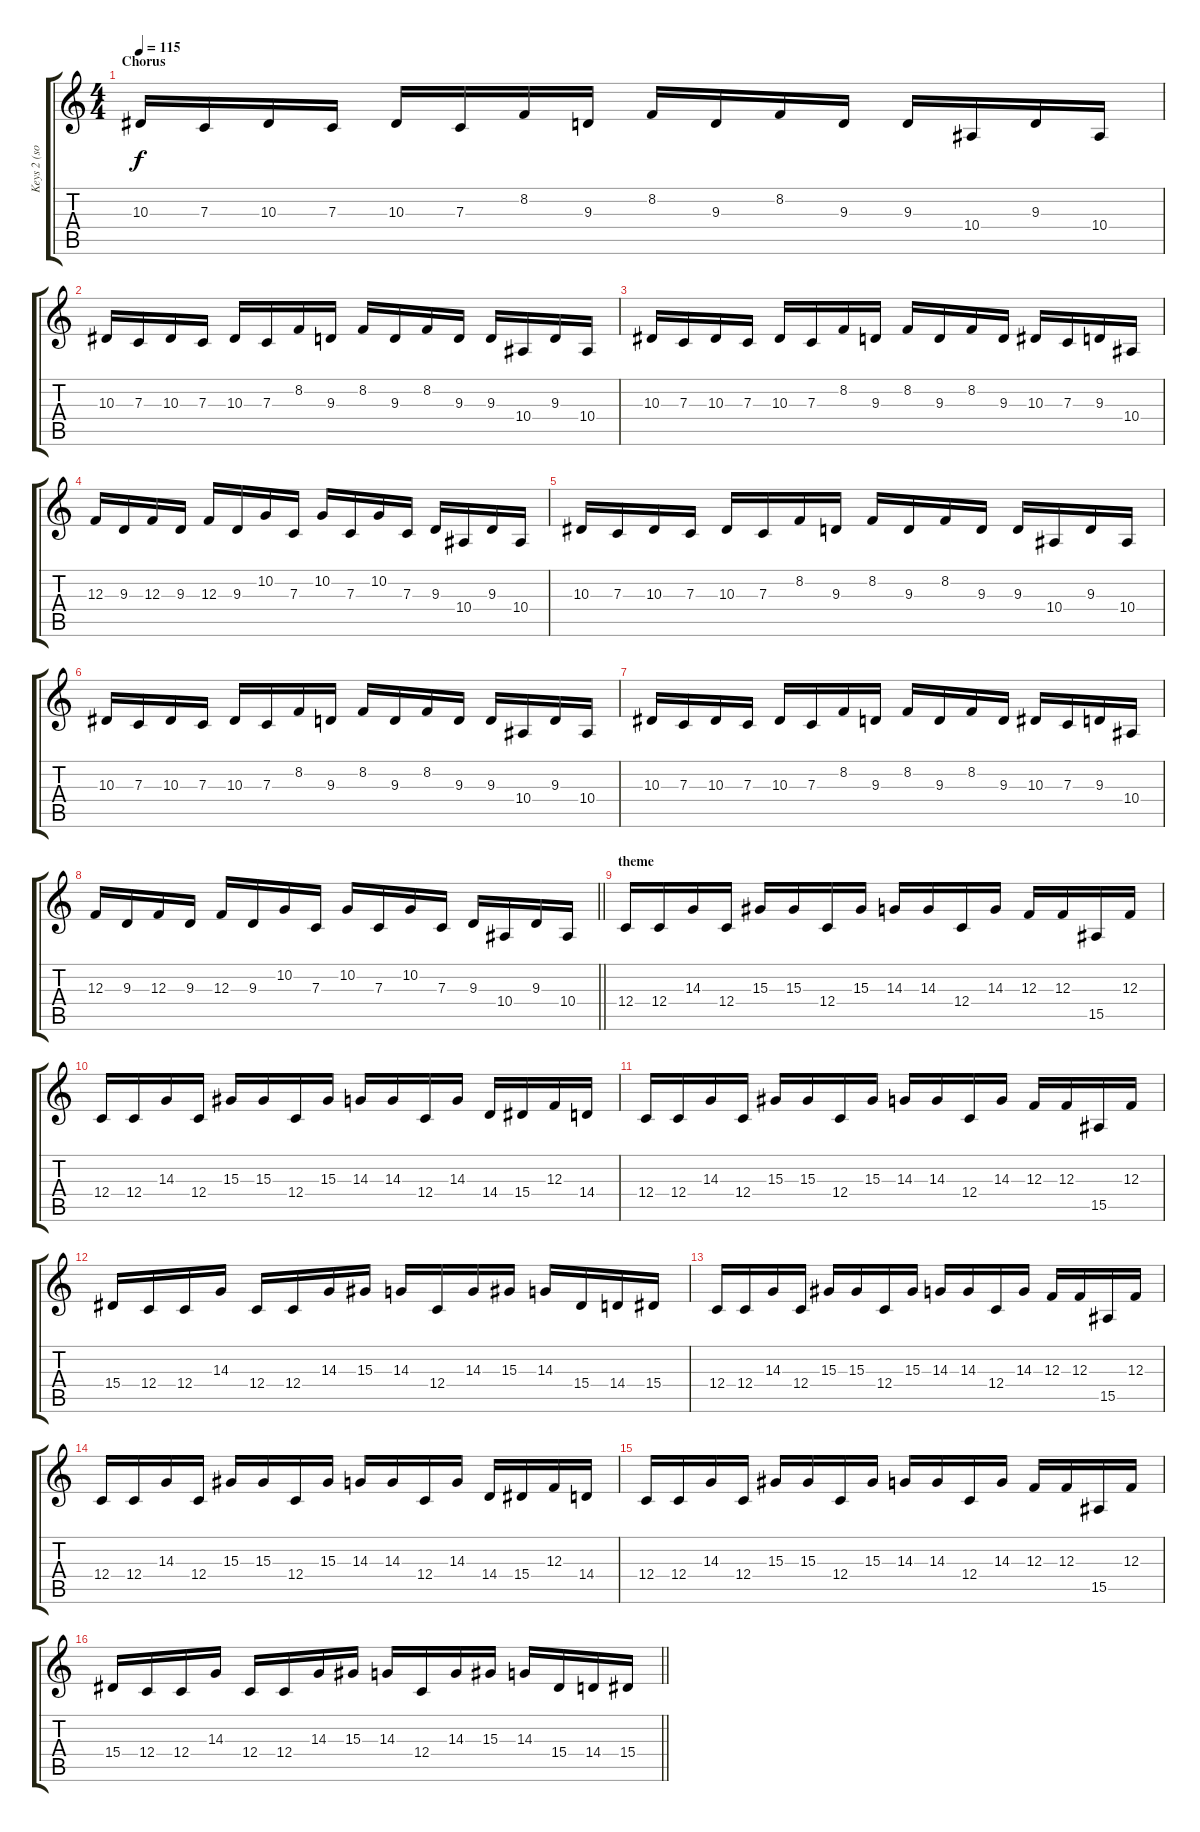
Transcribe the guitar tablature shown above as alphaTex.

\track ("Keys 2 (sound)" "Keys 2 (so") {instrument fx1rain}
\staff {score tabs}
\tuning (D4 A3 F3 C3 G2 C2) {hide}
\ts (4 4)
\section ("" "Chorus")
\tempo 115
\clef g2
\ks c
10.3.16{dy f} 7.3.16 10.3.16 7.3.16 10.3.16 7.3.16 8.2.16 9.3.16 8.2.16 9.3.16 8.2.16 9.3.16 9.3.16 10.4.16 9.3.16 10.4.16 |
10.3.16 7.3.16 10.3.16 7.3.16 10.3.16 7.3.16 8.2.16 9.3.16 8.2.16 9.3.16 8.2.16 9.3.16 9.3.16 10.4.16 9.3.16 10.4.16 |
10.3.16 7.3.16 10.3.16 7.3.16 10.3.16 7.3.16 8.2.16 9.3.16 8.2.16 9.3.16 8.2.16 9.3.16 10.3.16 7.3.16 9.3.16 10.4.16 |
12.3.16 9.3.16 12.3.16 9.3.16 12.3.16 9.3.16 10.2.16 7.3.16 10.2.16 7.3.16 10.2.16 7.3.16 9.3.16 10.4.16 9.3.16 10.4.16 |
10.3.16 7.3.16 10.3.16 7.3.16 10.3.16 7.3.16 8.2.16 9.3.16 8.2.16 9.3.16 8.2.16 9.3.16 9.3.16 10.4.16 9.3.16 10.4.16 |
10.3.16 7.3.16 10.3.16 7.3.16 10.3.16 7.3.16 8.2.16 9.3.16 8.2.16 9.3.16 8.2.16 9.3.16 9.3.16 10.4.16 9.3.16 10.4.16 |
10.3.16 7.3.16 10.3.16 7.3.16 10.3.16 7.3.16 8.2.16 9.3.16 8.2.16 9.3.16 8.2.16 9.3.16 10.3.16 7.3.16 9.3.16 10.4.16 |
\barLineRight lightlight
12.3.16 9.3.16 12.3.16 9.3.16 12.3.16 9.3.16 10.2.16 7.3.16 10.2.16 7.3.16 10.2.16 7.3.16 9.3.16 10.4.16 9.3.16 10.4.16 |
\section ("" "theme")
12.4.16 12.4.16 14.3.16 12.4.16 15.3.16 15.3.16 12.4.16 15.3.16 14.3.16 14.3.16 12.4.16 14.3.16 12.3.16 12.3.16 15.5.16 12.3.16 |
12.4.16 12.4.16 14.3.16 12.4.16 15.3.16 15.3.16 12.4.16 15.3.16 14.3.16 14.3.16 12.4.16 14.3.16 14.4.16 15.4.16 12.3.16 14.4.16 |
12.4.16 12.4.16 14.3.16 12.4.16 15.3.16 15.3.16 12.4.16 15.3.16 14.3.16 14.3.16 12.4.16 14.3.16 12.3.16 12.3.16 15.5.16 12.3.16 |
15.4.16 12.4.16 12.4.16 14.3.16 12.4.16 12.4.16 14.3.16 15.3.16 14.3.16 12.4.16 14.3.16 15.3.16 14.3.16 15.4.16 14.4.16 15.4.16 |
12.4.16 12.4.16 14.3.16 12.4.16 15.3.16 15.3.16 12.4.16 15.3.16 14.3.16 14.3.16 12.4.16 14.3.16 12.3.16 12.3.16 15.5.16 12.3.16 |
12.4.16 12.4.16 14.3.16 12.4.16 15.3.16 15.3.16 12.4.16 15.3.16 14.3.16 14.3.16 12.4.16 14.3.16 14.4.16 15.4.16 12.3.16 14.4.16 |
12.4.16 12.4.16 14.3.16 12.4.16 15.3.16 15.3.16 12.4.16 15.3.16 14.3.16 14.3.16 12.4.16 14.3.16 12.3.16 12.3.16 15.5.16 12.3.16 |
\barLineRight lightlight
15.4.16 12.4.16 12.4.16 14.3.16 12.4.16 12.4.16 14.3.16 15.3.16 14.3.16 12.4.16 14.3.16 15.3.16 14.3.16 15.4.16 14.4.16 15.4.16
